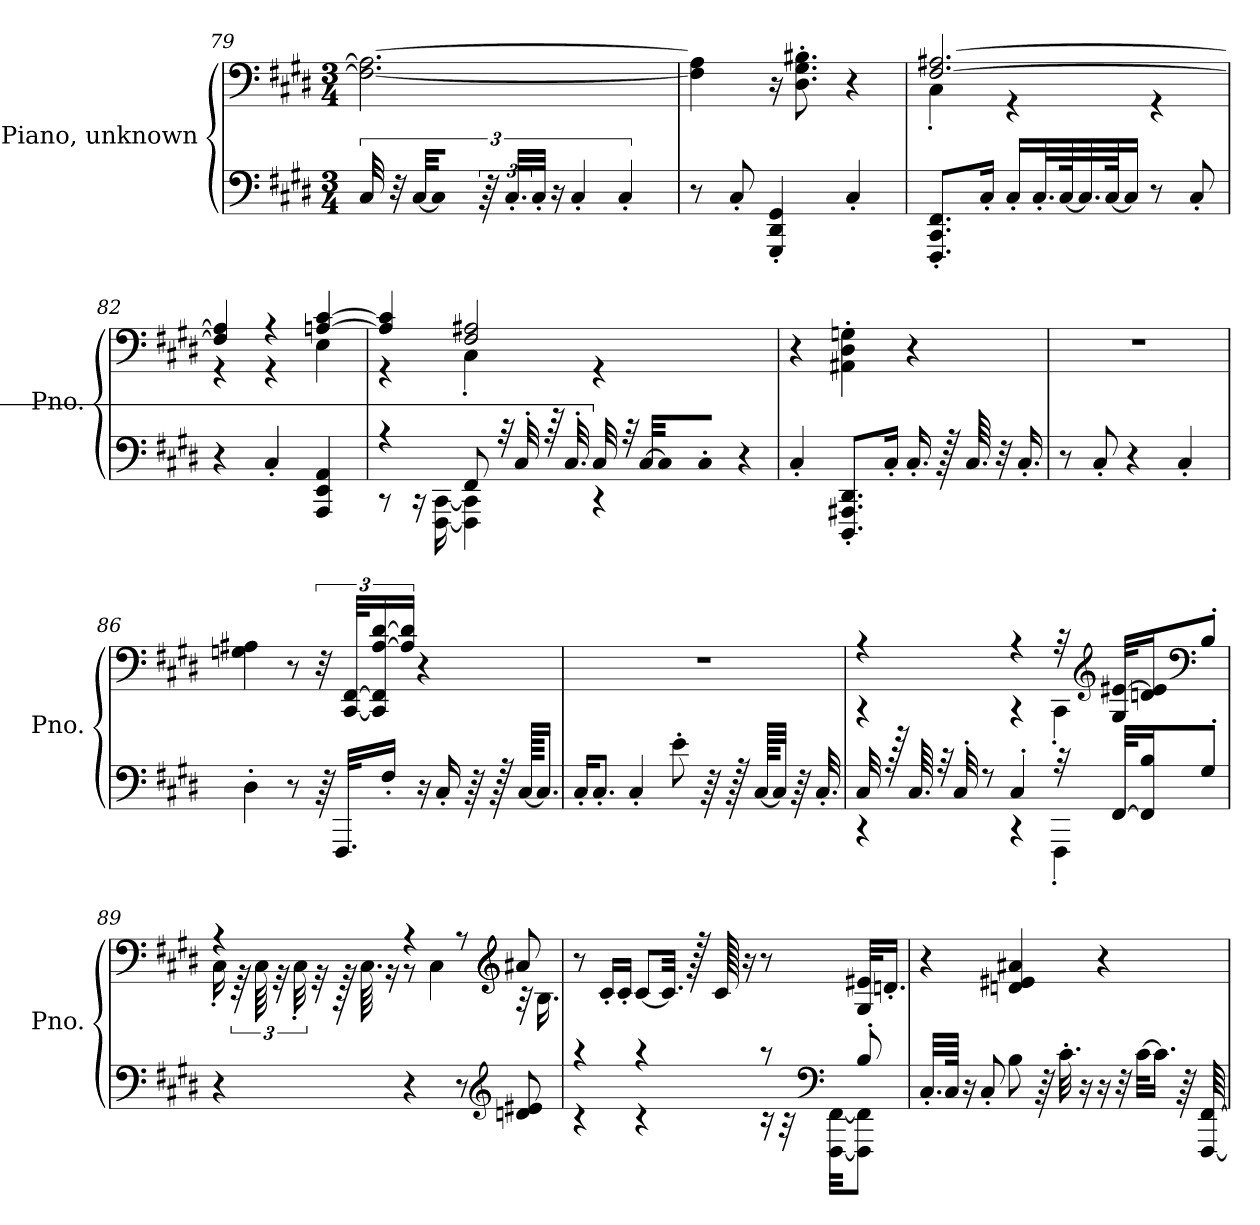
**kern	**kern
*part1	*part1
*staff2	*staff1
*I"Piano, unknown	*
*I'Pno.	*
!!LO:LB:g=z
*clefF4	*clefF4
*k[f#c#g#d#]	*k[f#c#g#d#]
*M3/4	*M3/4
=79	=79
48C#/	2.F#\_ 2.A#\_
48r	.
[48C#/KLL	.
16C#/JJ]	.
96r	.
48.C#'/LLL	.
48C#'/JJJ	.
16r	.
4C#'/	.
4C#'/	.
=80	=80
8r	4F#\] 4A#\]
8C#'/	.
4GGG#/' 4DD#/' 4GG#/'	16r
.	8.D#\' 8.G#\' 8.B#X\'
4C#'/	4r
=81	=81
*	*^
8.FFF#/' 8.CC#/' 8.FF#/'L	[2.F#/ [2.A#X/	4C#'\
16C#'/Jk	.	.
16C#'/LL	.	4r
32.C#'/L	.	.
[64C#/K	.	.
32.C#/]	.	.
[64C#/JK	.	.
16C#/JJ]	.	.
8r	.	4r
8C#'/	.	.
=82	=82	=82
4r	4F#/] 4A#/]	4r
4C#'/	4r	4r
4AAA/ 4EE/ 4AA/	[4An/ [4c#/	4E\
!!LO:LB:g=z	!!
=83	=83	=83
*^	*	*
4r	8r	4A/] 4c#/]	4r
.	16r	.	.
.	[16FFF#\ [16CC#\	.	.
8FF#/	4FFF#\] 4CC#\]	2F#/ 2A#X/	4C#'\
32r	.	.	.
32C#'/	.	.	.
64r	.	.	.
32.C#'/	.	.	.
48C#/	4r	.	4r
48r	.	.	.
[48C#/LLL	.	.	.
32C#/]	.	.	.
32C#'/JJJ	.	.	.
8r	.	.	.
*v	*v	*	*
*	*v	*v
=84	=84
4C#'/	4r
8.DDD#/' 8.AAA#X/' 8.DD#/'L	4AA#X\' 4D#\' 4Gn\'
16C#'/Jk	.
16.C#'/	4r
128r	.
64.C#/	.
32r	.
16.C#'/	.
=85	=85
8r	2.r
8C#'/	.
4r	.
4C#'/	.
!!LO:PB:g=z
=86	=86
4D#'\	4Gn\ 4A#X\
8r	8r
64r	48r
32.FFF#/KLL	.
.	[48CC#/ [48FF#/KLL
.	24CC#/] 24FF#/] [24A#/ [24d#/
16F#'/JJ	.
.	24A#/] 24d#/]JJ
16r	4r
16C#'/	.
64r	.
128r	.
[128C#/KKKLL	.
16.C#/JJ]	.
=87	=87
16C#'/KL	2.r
8.C#'/J	.
4C#'/	.
8e'\	.
64r	.
128r	.
[128C#/KKLLL	.
32C#/JJJ]	.
64r	.
32.C#'/	.
!!LO:LB:g=z
=88	=88
*^	*^
32C#/	4r	4r	4r
128r	.	.	.
64.C#/	.	.	.
32r	.	.	.
32C#'/	.	.	.
8r	.	.	.
4C#'/	4r	4r	4r
32r	4FFF#'\	32r	4CC#'\
*	*	*clefG2	*
[32FF#/KLL	.	32G#/ [32e#X/KLL	.
16FF#/] 16B/J	.	16dn/ 16e#/]J	.
*	*	*clefF4	*
8G#'/J	.	8B'/J	.
*v	*v	*	*
=89	=89	=89
4r	4r	16C#'\
.	.	96r
.	.	96C#\
.	.	48r
.	.	48C#'\
.	.	32r
.	.	128r
.	.	64.C#\
.	.	16r
4r	4r	8r
.	.	4C#\
8r	8r	.
*clefG2	*clefG2	*
8dn/ 8e#X/	8a#X/	32r
.	.	16.B\
*	*v	*v
!!LO:LB:g=z
=90	=90
*^	*
4r	4r	8r
.	.	16c#'/LL
.	.	16c#'/JJ
4r	4r	[8c#/L
.	.	32.c#/Jkk]
.	.	128r
.	.	128c#/
.	.	16r
8r	16r	8r
.	32r	.
*clefF4	*	*
.	[32FFF#\ [32FF#\KKL	.
8B'/	8FFF#\] 8FF#\]J	32G#/ 32e#X/KLL
.	.	16.dn'/JJ
*v	*v	*
=91	=91
32.C#'/LLL	4r
64C#/JJJk	.
16r	.
8C#'/	.
8B\	4dn/ 4e#X/ 4a#X/
64r	.
32.c#'\	.
16r	.
16r	4r
32r	.
[32c#\KLL	.
16.c#\JJ]	.
64r	.
[64FFF#/ [64FF#/	.
=	=
*-	*-
